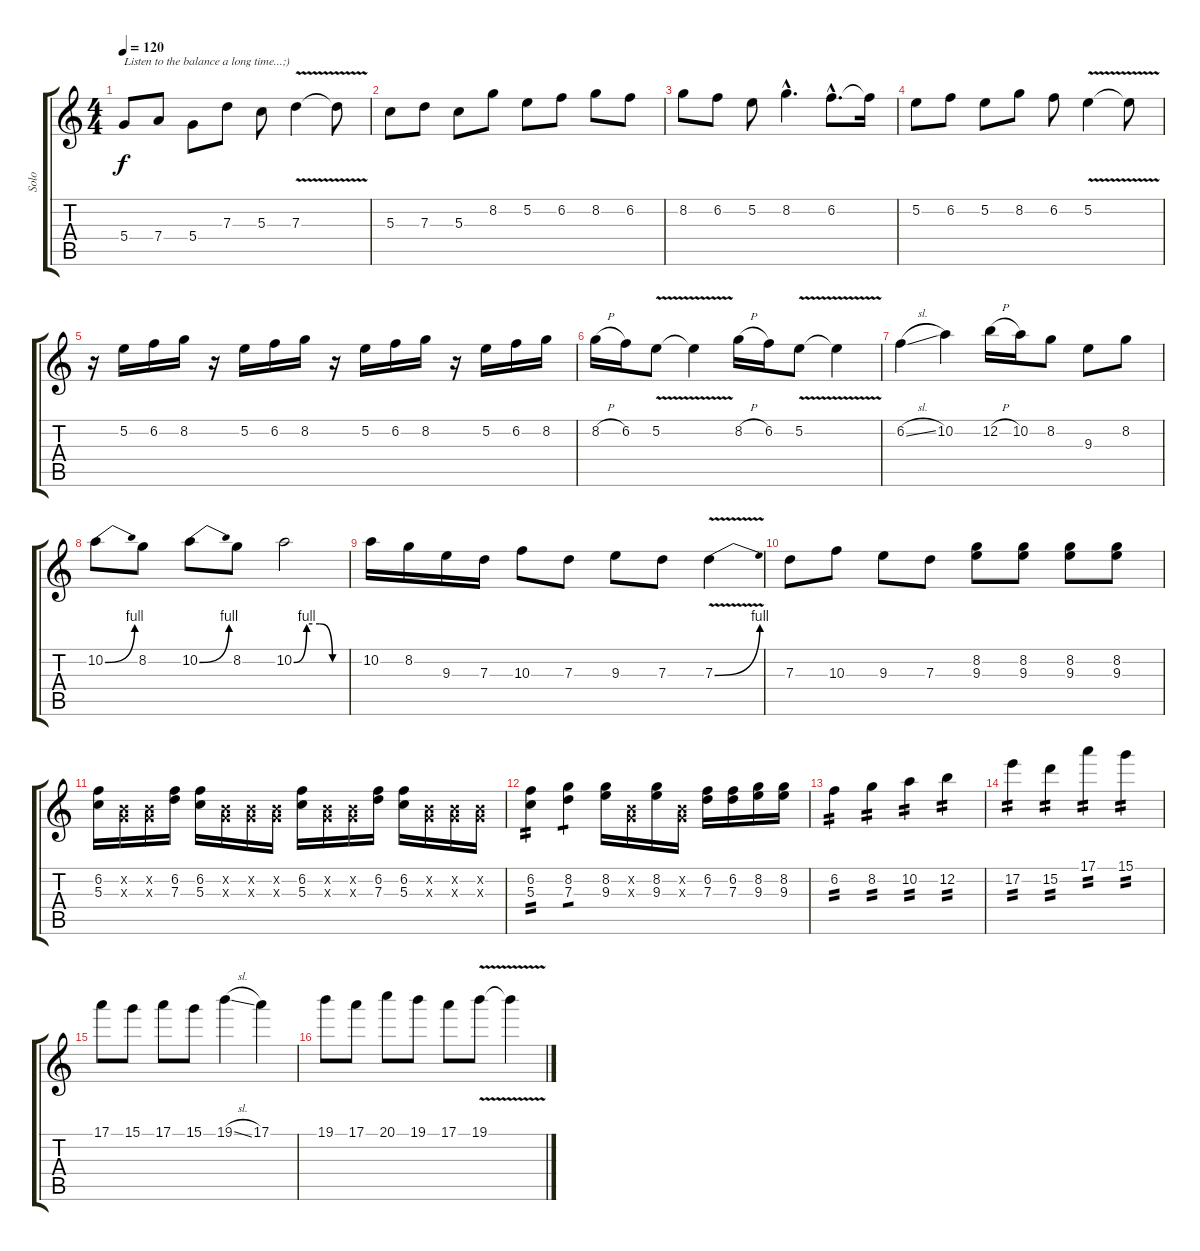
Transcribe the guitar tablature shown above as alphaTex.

\track ("Solo" "Solo") {instrument overdrivenguitar}
\staff {score tabs}
\tuning (E4 B3 G3 D3 A2 E2) {hide}
\ts (4 4)
\tempo 120
\clef g2
\ks c
5.4.8{txt "Listen to the balance a long time...;)" dy f balance 0} 7.4.8 5.4.8 7.3.8 5.3.8 7.3{v}.4 7.3{t}.8 |
5.3.8{balance 2} 7.3.8 5.3.8{balance 4} 8.2.8 5.2.8{balance 6} 6.2.8 8.2.8 6.2.8 |
8.2.8{balance 8} 6.2.8 5.2.8 8.2{hac}.4{d} 6.2{hac}.8{d} 6.2{t}.16 |
5.2.8 6.2.8 5.2.8 8.2.8 6.2.8 5.2{v}.4 5.2{t}.8 |
r.16 5.2.16{balance 0} 6.2.16{balance 16} 8.2.16{balance 0} r.16 5.2.16{balance 0} 6.2.16{balance 16} 8.2.16{balance 0} r.16 5.2.16{balance 0} 6.2.16{balance 16} 8.2.16{balance 0} r.16 5.2.16{balance 0} 6.2.16{balance 16} 8.2.16{balance 0} |
8.2{h}.16{balance 8} 6.2.16 5.2{v}.8 5.2{t}.4 8.2{h}.16 6.2.16 5.2{v}.8 5.2{t}.4 |
6.2{sl}.4 10.2.4 12.2{h}.16 10.2.16 8.2.8 9.3.8 8.2.8 |
10.2{be (bend 0 0 60 4)}.8{balance 16} 8.2.8{balance 0} 10.2{be (bend 0 0 60 4)}.8{balance 0} 8.2.8{balance 16} 10.2{be (custom 0 0 15 4 30 4 45 0 60 0)}.2 |
10.2.16 8.2.16 9.3.16 7.3.16 10.3.8 7.3.8 9.3.8 7.3.8 7.3{be (bend 0 0 60 4) v}.4 |
7.3.8{balance 8} 10.3.8 9.3.8 7.3.8 (8.2 9.3).8 (8.2 9.3).8 (8.2 9.3).8 (8.2 9.3).8 |
(6.2 5.3).16{balance 16} (0.2{x} 0.3{x}).16 (0.2{x} 0.3{x}).16 (6.2 7.3).16{balance 0} (6.2 5.3).16{balance 16} (0.2{x} 0.3{x}).16 (0.2{x} 0.3{x}).16 (0.2{x} 0.3{x}).16 (6.2 5.3).16{balance 0} (0.2{x} 0.3{x}).16 (0.2{x} 0.3{x}).16 (6.2 7.3).16{balance 16} (6.2 5.3).16{balance 0} (0.2{x} 0.3{x}).16 (0.2{x} 0.3{x}).16 (0.2{x} 0.3{x}).16 |
(6.2 5.3).4{tp 2 balance 16} (8.2 7.3).4{tp 1 balance 0} (8.2 9.3).16{balance 8} (0.2{x} 0.3{x}).16 (8.2 9.3).16 (0.2{x} 0.3{x}).16 (6.2 7.3).16 (6.2 7.3).16 (8.2 9.3).16 (8.2 9.3).16 |
6.2.4{tp 2 balance 16} 8.2.4{tp 2 balance 0} 10.2.4{tp 2 balance 16} 12.2.4{tp 2 balance 0} |
17.2.4{tp 2 balance 16} 15.2.4{tp 2 balance 0} 17.1.4{tp 2 balance 16} 15.1.4{tp 2 balance 16} |
17.1.8{balance 8} 15.1.8 17.1.8 15.1.8 19.1{sl}.4 17.1.4 |
19.1.8{balance 8} 17.1.8 20.1.8 19.1.8 17.1.8 19.1{v}.8 19.1{t}.4
